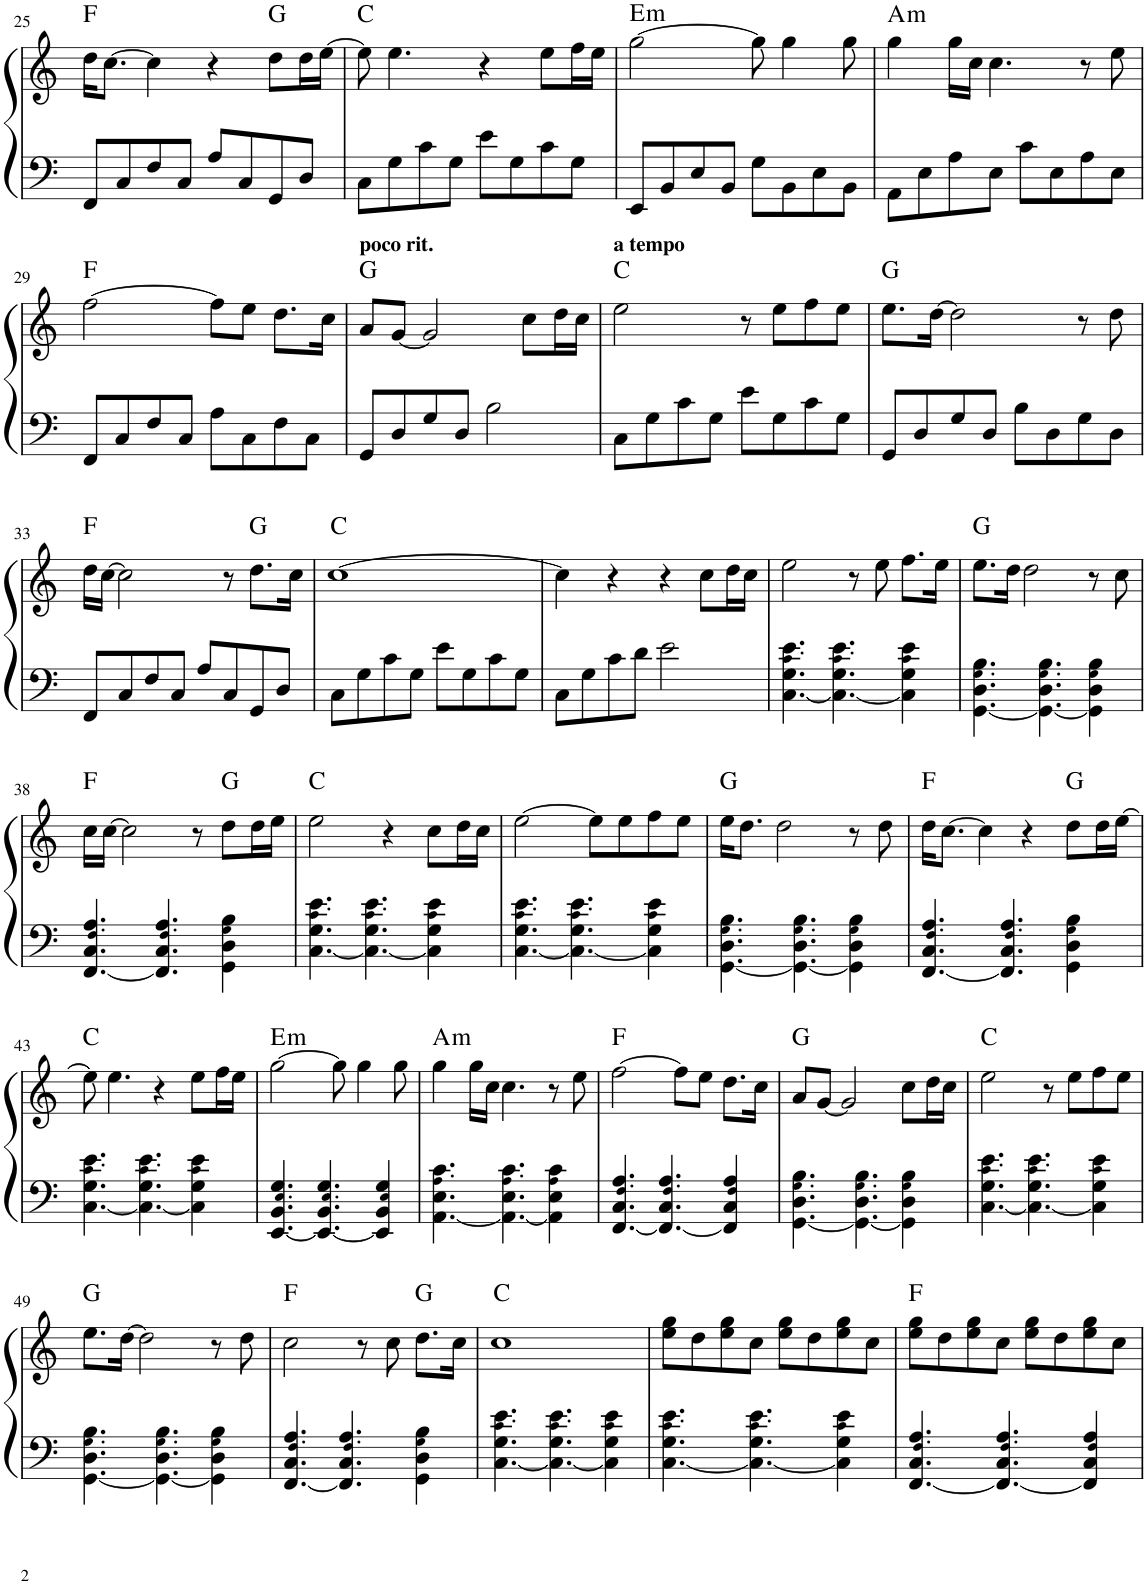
**kern	**kern	**harte
*part1	*part1	*part1
*staff2	*staff1	*
*I"Klavier	*	*
*I'Klav.	*	*
!!LO:PB:g=z
*clefF4	*clefG2	*
*k[]	*k[]	*
*M4/4	*M4/4	*
=25	=25	=25
8FF/L	16dd\KL	F:maj
.	[8.cc\J	.
8C/	.	.
8F/	4cc\]	.
8C/J	.	.
8A/L	4r	.
8C/	.	.
8GG/	8dd\L	G:maj
8D/J	16dd\L	.
.	[16ee\JJ	.
=26	=26	=26
8C\L	8ee\]	C:maj
8G\	4.ee\	.
8c\	.	.
8G\J	.	.
8e\L	4r	.
8G\	.	.
8c\	8ee\L	.
8G\J	16ff\L	.
.	16ee\JJ	.
=27	=27	=27
!	!	!LO:H:kt=m
8EE/L	[2gg\	E:min
8BB/	.	.
8E/	.	.
8BB/J	.	.
8G\L	8gg\]	.
8BB\	4gg\	.
8E\	.	.
8BB\J	8gg\	.
=28	=28	=28
!	!	!LO:H:kt=m
8AA\L	4gg\	A:min
8E\	.	.
8A\	16gg\LL	.
.	16cc\JJ	.
8E\J	4.cc\	.
8c\L	.	.
8E\	.	.
8A\	8r	.
8E\J	8ee\	.
!!LO:LB:g=z
=29	=29	=29
8FF/L	[2ff\	F:maj
8C/	.	.
8F/	.	.
8C/J	.	.
8A\L	8ff\L]	.
8C\	8ee\J	.
8F\	8.dd\L	.
8C\J	.	.
.	16cc\Jk	.
=30	=30	=30
!	!LO:TX:a:B:t=poco rit.	!
8GG/L	8a/L	G:maj
8D/	[8g/J	.
8G/	2g/]	.
8D/J	.	.
2B\	.	.
.	8cc\L	.
.	16dd\L	.
.	16cc\JJ	.
=31	=31	=31
!	!LO:TX:a:B:t=a tempo	!
8C\L	2ee\	C:maj
8G\	.	.
8c\	.	.
8G\J	.	.
8e\L	8r	.
8G\	8ee\L	.
8c\	8ff\	.
8G\J	8ee\J	.
=32	=32	=32
8GG/L	8.ee\L	G:maj
8D/	.	.
.	[16dd\Jk	.
8G/	2dd\]	.
8D/J	.	.
8B\L	.	.
8D\	.	.
8G\	8r	.
8D\J	8dd\	.
!!LO:LB:g=z
=33	=33	=33
8FF/L	16dd\LL	F:maj
.	[16cc\JJ	.
8C/	2cc\]	.
8F/	.	.
8C/J	.	.
8A/L	.	.
8C/	8r	.
8GG/	8.dd\L	G:maj
8D/J	.	.
.	16cc\Jk	.
=34	=34	=34
8C\L	[1cc	C:maj
8G\	.	.
8c\	.	.
8G\J	.	.
8e\L	.	.
8G\	.	.
8c\	.	.
8G\J	.	.
=35	=35	=35
8C\L	4cc\]	.
8G\	.	.
8c\	4r	.
8d\J	.	.
2e\	4r	.
.	8cc\L	.
.	16dd\L	.
.	16cc\JJ	.
=36	=36	=36
[4.C\ 4.G\ 4.c\ 4.e\	2ee\	.
4.C\_ 4.G\ 4.c\ 4.e\	.	.
.	8r	.
.	8ee\	.
4C\] 4G\ 4c\ 4e\	8.ff\L	.
.	16ee\Jk	.
=37	=37	=37
[4.GG\ 4.D\ 4.G\ 4.B\	8.ee\L	G:maj
.	16dd\Jk	.
.	2dd\	.
4.GG\_ 4.D\ 4.G\ 4.B\	.	.
4GG\] 4D\ 4G\ 4B\	8r	.
.	8cc\	.
!!LO:LB:g=z
=38	=38	=38
[4.FF/ 4.C/ 4.F/ 4.A/	16cc\LL	F:maj
.	[16cc\JJ	.
.	2cc\]	.
4.FF/] 4.C/ 4.F/ 4.A/	.	.
.	8r	.
4GG\ 4D\ 4G\ 4B\	8dd\L	G:maj
.	16dd\L	.
.	16ee\JJ	.
=39	=39	=39
[4.C\ 4.G\ 4.c\ 4.e\	2ee\	C:maj
4.C\_ 4.G\ 4.c\ 4.e\	.	.
.	4r	.
4C\] 4G\ 4c\ 4e\	8cc\L	.
.	16dd\L	.
.	16cc\JJ	.
=40	=40	=40
[4.C\ 4.G\ 4.c\ 4.e\	[2ee\	.
4.C\_ 4.G\ 4.c\ 4.e\	.	.
.	8ee\L]	.
.	8ee\	.
4C\] 4G\ 4c\ 4e\	8ff\	.
.	8ee\J	.
=41	=41	=41
[4.GG\ 4.D\ 4.G\ 4.B\	16ee\KL	G:maj
.	8.dd\J	.
.	2dd\	.
4.GG\_ 4.D\ 4.G\ 4.B\	.	.
4GG\] 4D\ 4G\ 4B\	8r	.
.	8dd\	.
=42	=42	=42
[4.FF/ 4.C/ 4.F/ 4.A/	16dd\KL	F:maj
.	[8.cc\J	.
.	4cc\]	.
4.FF/] 4.C/ 4.F/ 4.A/	.	.
.	4r	.
4GG\ 4D\ 4G\ 4B\	8dd\L	G:maj
.	16dd\L	.
.	[16ee\JJ	.
!!LO:LB:g=z
=43	=43	=43
[4.C\ 4.G\ 4.c\ 4.e\	8ee\]	C:maj
.	4.ee\	.
4.C\_ 4.G\ 4.c\ 4.e\	.	.
.	4r	.
4C\] 4G\ 4c\ 4e\	8ee\L	.
.	16ff\L	.
.	16ee\JJ	.
=44	=44	=44
!	!	!LO:H:kt=m
[4.EE/ 4.BB/ 4.E/ 4.G/	[2gg\	E:min
4.EE/_ 4.BB/ 4.E/ 4.G/	.	.
.	8gg\]	.
.	4gg\	.
4EE/] 4BB/ 4E/ 4G/	.	.
.	8gg\	.
=45	=45	=45
!	!	!LO:H:kt=m
[4.AA\ 4.E\ 4.A\ 4.c\	4gg\	A:min
.	16gg\LL	.
.	16cc\JJ	.
4.AA\_ 4.E\ 4.A\ 4.c\	4.cc\	.
4AA\] 4E\ 4A\ 4c\	8r	.
.	8ee\	.
=46	=46	=46
[4.FF/ 4.C/ 4.F/ 4.A/	[2ff\	F:maj
4.FF/_ 4.C/ 4.F/ 4.A/	.	.
.	8ff\L]	.
.	8ee\J	.
4FF/] 4C/ 4F/ 4A/	8.dd\L	.
.	16cc\Jk	.
=47	=47	=47
[4.GG\ 4.D\ 4.G\ 4.B\	8a/L	G:maj
.	[8g/J	.
.	2g/]	.
4.GG\_ 4.D\ 4.G\ 4.B\	.	.
4GG\] 4D\ 4G\ 4B\	8cc\L	.
.	16dd\L	.
.	16cc\JJ	.
=48	=48	=48
[4.C\ 4.G\ 4.c\ 4.e\	2ee\	C:maj
4.C\_ 4.G\ 4.c\ 4.e\	.	.
.	8r	.
.	8ee\L	.
4C\] 4G\ 4c\ 4e\	8ff\	.
.	8ee\J	.
!!LO:LB:g=z
=49	=49	=49
[4.GG\ 4.D\ 4.G\ 4.B\	8.ee\L	G:maj
.	[16dd\Jk	.
.	2dd\]	.
4.GG\_ 4.D\ 4.G\ 4.B\	.	.
4GG\] 4D\ 4G\ 4B\	8r	.
.	8dd\	.
=50	=50	=50
[4.FF/ 4.C/ 4.F/ 4.A/	2cc\	F:maj
4.FF/] 4.C/ 4.F/ 4.A/	.	.
.	8r	.
.	8cc\	.
4GG\ 4D\ 4G\ 4B\	8.dd\L	G:maj
.	16cc\Jk	.
=51	=51	=51
[4.C\ 4.G\ 4.c\ 4.e\	1cc	C:maj
4.C\_ 4.G\ 4.c\ 4.e\	.	.
4C\] 4G\ 4c\ 4e\	.	.
=52	=52	=52
[4.C\ 4.G\ 4.c\ 4.e\	8ee\ 8gg\L	.
.	8dd\	.
.	8ee\ 8gg\	.
4.C\_ 4.G\ 4.c\ 4.e\	8cc\J	.
.	8ee\ 8gg\L	.
.	8dd\	.
4C\] 4G\ 4c\ 4e\	8ee\ 8gg\	.
.	8cc\J	.
=53	=53	=53
[4.FF/ 4.C/ 4.F/ 4.A/	8ee\ 8gg\L	F:maj
.	8dd\	.
.	8ee\ 8gg\	.
4.FF/_ 4.C/ 4.F/ 4.A/	8cc\J	.
.	8ee\ 8gg\L	.
.	8dd\	.
4FF/] 4C/ 4F/ 4A/	8ee\ 8gg\	.
.	8cc\J	.
=	=	=
*-	*-	*-
